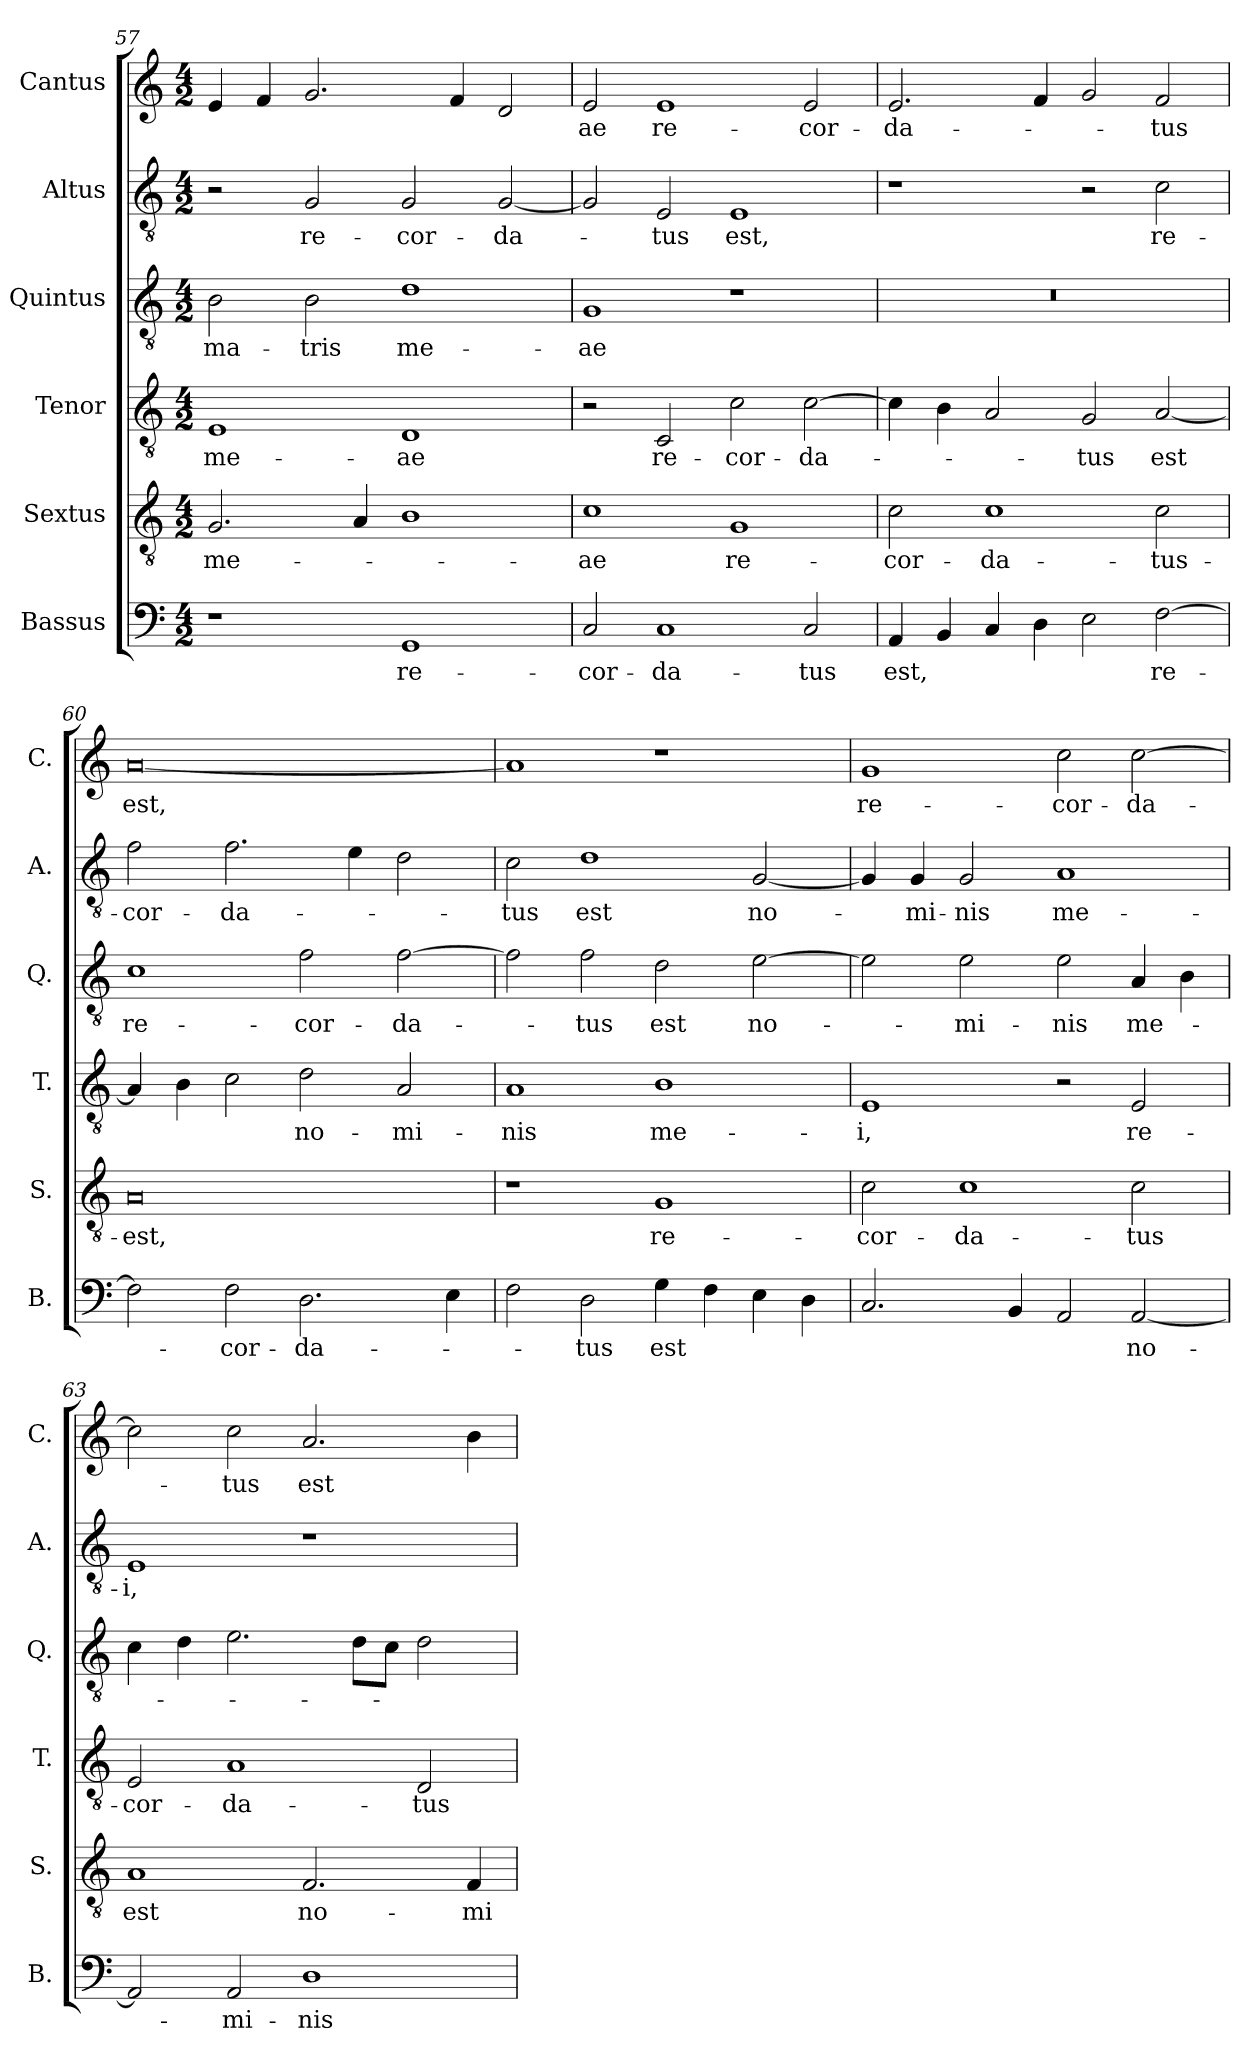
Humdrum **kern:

**kern	**text	**kern	**text	**kern	**text	**kern	**text	**kern	**text	**kern	**text
*part6	*part6	*part5	*part5	*part4	*part4	*part3	*part3	*part2	*part2	*part1	*part1
*staff6	*staff6	*staff5	*staff5	*staff4	*staff4	*staff3	*staff3	*staff2	*staff2	*staff1	*staff1
*I"Bassus	*	*I"Sextus	*	*I"Tenor	*	*I"Quintus	*	*I"Altus	*	*I"Cantus	*
*I'B.	*	*I'S.	*	*I'T.	*	*I'Q.	*	*I'A.	*	*I'C.	*
*clefF4	*	*clefGv2	*	*clefGv2	*	*clefGv2	*	*clefGv2	*	*clefG2	*
*k[]	*	*k[]	*	*k[]	*	*k[]	*	*k[]	*	*k[]	*
*M4/2	*	*M4/2	*	*M4/2	*	*M4/2	*	*M4/2	*	*M4/2	*
=57	=57	=57	=57	=57	=57	=57	=57	=57	=57	=57	=57
!	!	!	!LO:LY:b	!	!LO:LY:b	!	!LO:LY:b	!	!	!	!
1r	.	2.G/	me-	1E	me-	2B\	ma-	2r	.	4e/	.
.	.	.	.	.	.	.	.	.	.	4f/	.
!	!	!	!	!	!	!	!LO:LY:b	!	!LO:LY:b	!	!
.	.	.	.	.	.	2B\	-tris	2G/	re-	2.g/	.
.	.	4A/	.	.	.	.	.	.	.	.	.
!	!LO:LY:b	!	!	!	!LO:LY:b	!	!LO:LY:b	!	!LO:LY:b	!	!
1GG	re-	1B	.	1D	-ae	1d	me-	2G/	-cor-	.	.
.	.	.	.	.	.	.	.	.	.	4f/	.
!	!	!	!	!	!	!	!	!	!LO:LY:b	!	!
.	.	.	.	.	.	.	.	[2G/	-da-	2d/	.
=58	=58	=58	=58	=58	=58	=58	=58	=58	=58	=58	=58
!	!LO:LY:b	!	!LO:LY:b	!	!	!	!LO:LY:b	!	!	!	!LO:LY:b
2C/	-cor-	1c	-ae	2r	.	1G	-ae	2G/]	.	2e/	-ae
!	!LO:LY:b	!	!	!	!LO:LY:b	!	!	!	!LO:LY:b	!	!LO:LY:b
1C	-da-	.	.	2C/	re-	.	.	2E/	-tus	1e	re-
!	!	!	!LO:LY:b	!	!LO:LY:b	!	!	!	!LO:LY:b	!	!
.	.	1G	re-	2c\	-cor-	1r	.	1E	est,	.	.
!	!LO:LY:b	!	!	!	!LO:LY:b	!	!	!	!	!	!LO:LY:b
2C/	-tus	.	.	[2c\	-da-	.	.	.	.	2e/	-cor-
=59	=59	=59	=59	=59	=59	=59	=59	=59	=59	=59	=59
!	!LO:LY:b	!	!LO:LY:b	!	!	!	!	!	!	!	!LO:LY:b
4AA/	est,	2c\	-cor-	4c\]	.	0r	.	1r	.	2.e/	-da-
4BB/	.	.	.	4B\	.	.	.	.	.	.	.
!	!	!	!LO:LY:b	!	!	!	!	!	!	!	!
4C/	.	1c	-da-	2A/	.	.	.	.	.	.	.
4D\	.	.	.	.	.	.	.	.	.	4f/	.
!	!	!	!	!	!LO:LY:b	!	!	!	!	!	!
2E\	.	.	.	2G/	-tus	.	.	2r	.	2g/	.
!	!LO:LY:b	!	!LO:LY:b	!	!LO:LY:b	!	!	!	!LO:LY:b	!	!LO:LY:b
[2F\	re-	2c\	-tus-	[2A/	est	.	.	2c\	re-	2f/	-tus
=60	=60	=60	=60	=60	=60	=60	=60	=60	=60	=60	=60
!	!	!	!LO:LY:b	!	!	!	!LO:LY:b	!	!LO:LY:b	!	!LO:LY:b
2F\]	.	0A	-est,	4A/]	.	1c	re-	2f\	-cor-	[0a	est,
.	.	.	.	4B\	.	.	.	.	.	.	.
!	!LO:LY:b	!	!	!	!	!	!	!	!LO:LY:b	!	!
2F\	-cor-	.	.	2c\	.	.	.	2.f\	-da-	.	.
!	!LO:LY:b	!	!	!	!LO:LY:b	!	!LO:LY:b	!	!	!	!
2.D\	-da-	.	.	2d\	no-	2f\	-cor-	.	.	.	.
.	.	.	.	.	.	.	.	4e\	.	.	.
!	!	!	!	!	!LO:LY:b	!	!LO:LY:b	!	!	!	!
.	.	.	.	2A/	-mi-	[2f\	-da-	2d\	.	.	.
4E\	.	.	.	.	.	.	.	.	.	.	.
!!LO:LB:g=z
=61	=61	=61	=61	=61	=61	=61	=61	=61	=61	=61	=61
!	!	!	!	!	!LO:LY:b	!	!	!	!LO:LY:b	!	!
2F\	.	1r	.	1A	-nis	2f\]	.	2c\	-tus	1a]	.
!	!LO:LY:b	!	!	!	!	!	!LO:LY:b	!	!LO:LY:b	!	!
2D\	-tus	.	.	.	.	2f\	-tus	1d	est	.	.
!	!LO:LY:b	!	!LO:LY:b	!	!LO:LY:b	!	!LO:LY:b	!	!	!	!
4G\	est	1G	re-	1B	me-	2d\	est	.	.	1r	.
4F\	.	.	.	.	.	.	.	.	.	.	.
!	!	!	!	!	!	!	!LO:LY:b	!	!LO:LY:b	!	!
4E\	.	.	.	.	.	[2e\	no-	[2G/	no-	.	.
4D\	.	.	.	.	.	.	.	.	.	.	.
=62	=62	=62	=62	=62	=62	=62	=62	=62	=62	=62	=62
!	!	!	!LO:LY:b	!	!LO:LY:b	!	!	!	!	!	!LO:LY:b
2.C/	.	2c\	-cor-	1E	-i,	2e\]	.	4G/]	.	1g	re-
!	!	!	!	!	!	!	!	!	!LO:LY:b	!	!
.	.	.	.	.	.	.	.	4G/	-mi-	.	.
!	!	!	!LO:LY:b	!	!	!	!LO:LY:b	!	!LO:LY:b	!	!
.	.	1c	-da-	.	.	2e\	-mi-	2G/	-nis	.	.
4BB/	.	.	.	.	.	.	.	.	.	.	.
!	!	!	!	!	!	!	!LO:LY:b	!	!LO:LY:b	!	!LO:LY:b
2AA/	.	.	.	2r	.	2e\	-nis	1A	me-	2cc\	-cor-
!	!LO:LY:b	!	!LO:LY:b	!	!LO:LY:b	!	!LO:LY:b	!	!	!	!LO:LY:b
[2AA/	no-	2c\	-tus	2E/	re-	4A/	me-	.	.	[2cc\	-da-
.	.	.	.	.	.	4B\	.	.	.	.	.
=63	=63	=63	=63	=63	=63	=63	=63	=63	=63	=63	=63
!	!	!	!LO:LY:b	!	!LO:LY:b	!	!	!	!LO:LY:b	!	!
2AA/]	.	1A	est	2E/	-cor-	4c\	.	1E	-i,	2cc\]	.
.	.	.	.	.	.	4d\	.	.	.	.	.
!	!LO:LY:b	!	!	!	!LO:LY:b	!	!	!	!	!	!LO:LY:b
2AA/	-mi-	.	.	1A	-da-	2.e\	.	.	.	2cc\	-tus
!	!LO:LY:b	!	!LO:LY:b	!	!	!	!	!	!	!	!LO:LY:b
1D	-nis	2.F/	no-	.	.	.	.	1r	.	2.a/	est
.	.	.	.	.	.	8d\L	.	.	.	.	.
.	.	.	.	.	.	8c\J	.	.	.	.	.
!	!	!	!	!	!LO:LY:b	!	!	!	!	!	!
.	.	.	.	2D/	-tus	2d\	.	.	.	.	.
!	!	!	!LO:LY:b	!	!	!	!	!	!	!	!
.	.	4F/	-mi-	.	.	.	.	.	.	4b\	.
=	=	=	=	=	=	=	=	=	=	=	=
*-	*-	*-	*-	*-	*-	*-	*-	*-	*-	*-	*-
